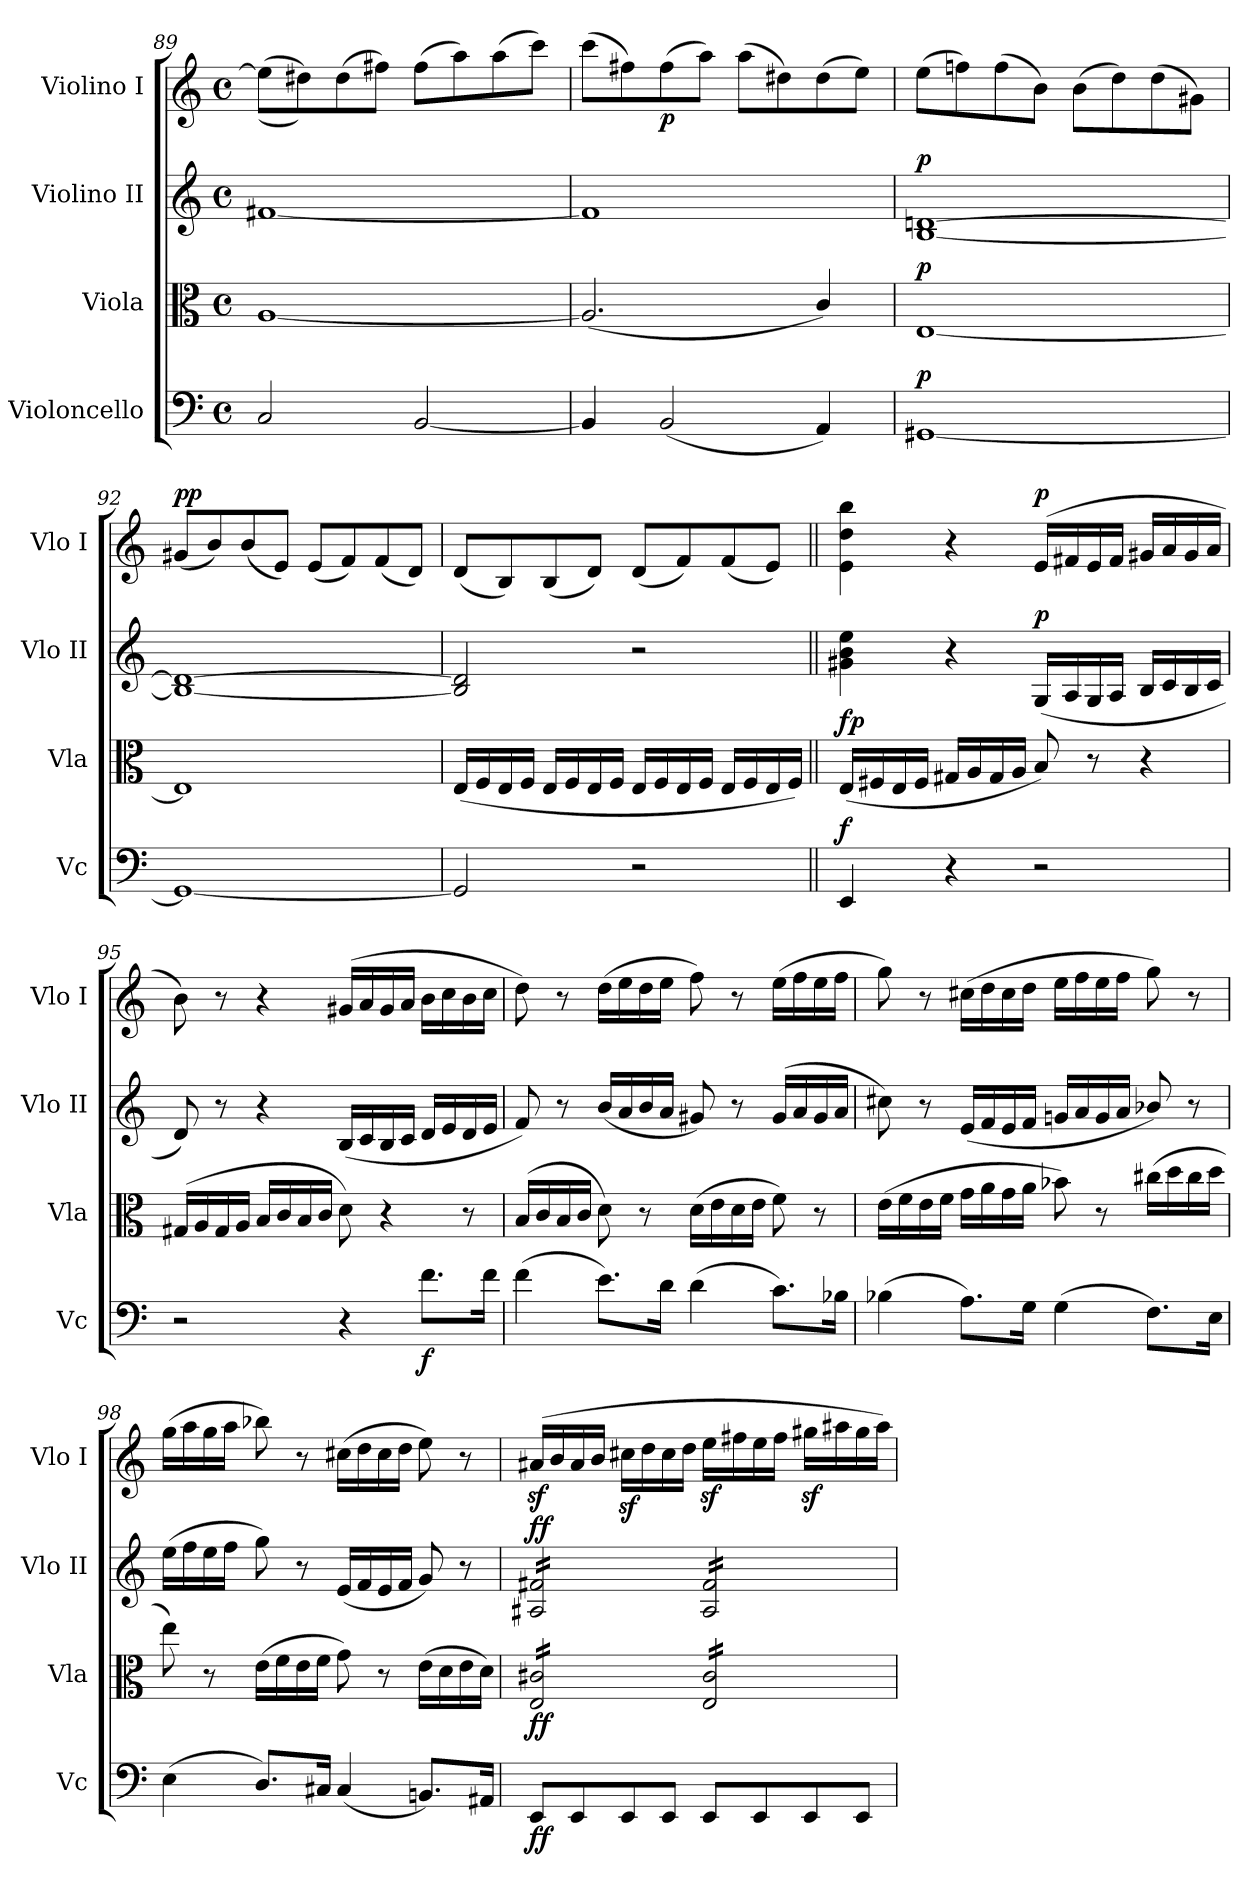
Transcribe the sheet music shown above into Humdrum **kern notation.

**kern	**dynam	**kern	**dynam	**kern	**dynam	**kern	**dynam
*part4	*part4	*part3	*part3	*part2	*part2	*part1	*part1
*staff4	*staff4	*staff3	*staff3	*staff2	*staff2	*staff1	*staff1
*I"Violoncello	*	*I"Viola	*	*I"Violino II	*	*I"Violino I	*
*I'Vc	*	*I'Vla	*	*I'Vlo II	*	*I'Vlo I	*
*clefF4	*	*clefC3	*	*clefG2	*	*clefG2	*
*k[]	*	*k[]	*	*k[]	*	*k[]	*
*M4/4	*	*M4/4	*	*M4/4	*	*M4/4	*
*met(c)	*	*met(c)	*	*met(c)	*	*met(c)	*
=89	=89	=89	=89	=89	=89	=89	=89
2C/	.	[1A	.	[1f#X	.	((8ee\L]	.
.	.	.	.	.	.	8dd#X\))	.
.	.	.	.	.	.	(8dd#\	.
.	.	.	.	.	.	8ff#X\J)	.
[2BB/	.	.	.	.	.	(8ff#\L	.
.	.	.	.	.	.	8aa\)	.
.	.	.	.	.	.	(8aa\	.
.	.	.	.	.	.	8ccc\J)	.
=90	=90	=90	=90	=90	=90	=90	=90
4BB/]	.	(2.A/]	.	1f#]	.	(8ccc\L	.
.	.	.	.	.	.	8ff#X\)	.
!	!	!	!	!	!	!	!LO:DY:b
(2BB/	.	.	.	.	.	(8ff#\	p
.	.	.	.	.	.	8aa\J)	.
.	.	.	.	.	.	(8aa\L	.
.	.	.	.	.	.	8dd#X\)	.
4AA/)	.	4c/)	.	.	.	(8dd#\	.
.	.	.	.	.	.	8ee\J)	.
=91	=91	=91	=91	=91	=91	=91	=91
!	!LO:DY:a	!	!LO:DY:a	!	!LO:DY:a	!	!
[1GG#X	p	[1E	p	[1B [1dn	p	(8ee\L	.
.	.	.	.	.	.	8ffn\)	.
.	.	.	.	.	.	(8ff\	.
.	.	.	.	.	.	8b\J)	.
.	.	.	.	.	.	(8b\L	.
.	.	.	.	.	.	8dd\)	.
.	.	.	.	.	.	(8dd\	.
.	.	.	.	.	.	8g#X\J)	.
=92	=92	=92	=92	=92	=92	=92	=92
!	!	!	!	!	!	!	!LO:DY:a
1GG#_	.	1E]	.	1B_ 1d_	.	(8g#X/L	pp
.	.	.	.	.	.	8b/)	.
.	.	.	.	.	.	(8b/	.
.	.	.	.	.	.	8e/J)	.
.	.	.	.	.	.	(8e/L	.
.	.	.	.	.	.	8f/)	.
.	.	.	.	.	.	(8f/	.
.	.	.	.	.	.	8d/J)	.
=93	=93	=93	=93	=93	=93	=93	=93
2GG#/]	.	(16E/LL	.	2B/] 2d/]	.	(8d/L	.
.	.	16F/	.	.	.	.	.
.	.	16E/	.	.	.	8B/)	.
.	.	16F/JJ	.	.	.	.	.
.	.	16E/LL	.	.	.	(8B/	.
.	.	16F/	.	.	.	.	.
.	.	16E/	.	.	.	8d/J)	.
.	.	16F/JJ	.	.	.	.	.
2r	.	16E/LL	.	2r	.	(8d/L	.
.	.	16F/	.	.	.	.	.
.	.	16E/	.	.	.	8f/)	.
.	.	16F/JJ	.	.	.	.	.
.	.	16E/LL	.	.	.	(8f/	.
.	.	16F/	.	.	.	.	.
.	.	16E/	.	.	.	8e/J)	.
.	.	16F/JJ)	.	.	.	.	.
!!LO:LB:g=z
=94||	=94||	=94||	=94||	=94||	=94||	=94||	=94||
!	!LO:DY:a	!	!LO:DY:a	!	!	!	!
4EE/	f	(16E/LL	fp	4g#X\ 4b\ 4ee\	.	4e\ 4dd\ 4bb\	.
.	.	16F#X/	.	.	.	.	.
.	.	16E/	.	.	.	.	.
.	.	16F#/JJ	.	.	.	.	.
4r	.	16G#X/LL	.	4r	.	4r	.
.	.	16A/	.	.	.	.	.
.	.	16G#/	.	.	.	.	.
.	.	16A/JJ	.	.	.	.	.
!	!	!	!	!	!LO:DY:a	!	!LO:DY:a
2r	.	8B/)	.	(16G/LL	p	(16e/LL	p
.	.	.	.	16A/	.	16f#X/	.
.	.	8r	.	16G/	.	16e/	.
.	.	.	.	16A/JJ	.	16f#/JJ	.
.	.	4r	.	16B/LL	.	16g#X/LL	.
.	.	.	.	16c/	.	16a/	.
.	.	.	.	16B/	.	16g#/	.
.	.	.	.	16c/JJ	.	16a/JJ	.
=95	=95	=95	=95	=95	=95	=95	=95
2r	.	(16G#X/LL	.	8d/)	.	8b\)	.
.	.	16A/	.	.	.	.	.
.	.	16G#/	.	8r	.	8r	.
.	.	16A/JJ	.	.	.	.	.
.	.	16B/LL	.	4r	.	4r	.
.	.	16c/	.	.	.	.	.
.	.	16B/	.	.	.	.	.
.	.	16c/JJ	.	.	.	.	.
4r	.	8d\)	.	(16B/LL	.	(16g#X/LL	.
.	.	.	.	16c/	.	16a/	.
.	.	4r	.	16B/	.	16g#/	.
.	.	.	.	16c/JJ	.	16a/JJ	.
!	!LO:DY:b	!	!	!	!	!	!
8.f\L	f	.	.	16d/LL	.	16b\LL	.
.	.	.	.	16e/	.	16cc\	.
.	.	8r	.	16d/	.	16b\	.
16f\Jk	.	.	.	16e/JJ	.	16cc\JJ	.
=96	=96	=96	=96	=96	=96	=96	=96
(4f\	.	(16B/LL	.	8f/)	.	8dd\)	.
.	.	16c/	.	.	.	.	.
.	.	16B/	.	8r	.	8r	.
.	.	16c/JJ	.	.	.	.	.
8.e\L)	.	8d\)	.	(16b/LL	.	(16dd\LL	.
.	.	.	.	16a/	.	16ee\	.
.	.	8r	.	16b/	.	16dd\	.
16d\Jk	.	.	.	16a/JJ	.	16ee\JJ	.
(4d\	.	(16d\LL	.	8g#X/)	.	8ff\)	.
.	.	16e\	.	.	.	.	.
.	.	16d\	.	8r	.	8r	.
.	.	16e\JJ	.	.	.	.	.
8.c\L)	.	8f\)	.	(16g#/LL	.	(16ee\LL	.
.	.	.	.	16a/	.	16ff\	.
.	.	8r	.	16g#/	.	16ee\	.
16B-X\Jk	.	.	.	16a/JJ	.	16ff\JJ	.
=97	=97	=97	=97	=97	=97	=97	=97
(4B-X\	.	(16e\LL	.	8cc#X\)	.	8gg\)	.
.	.	16f\	.	.	.	.	.
.	.	16e\	.	8r	.	8r	.
.	.	16f\JJ	.	.	.	.	.
8.A\L)	.	16g\LL	.	(16e/LL	.	(16cc#X\LL	.
.	.	16a\	.	16f/	.	16dd\	.
.	.	16g\	.	16e/	.	16cc#\	.
16G\Jk	.	16a\JJ	.	16f/JJ	.	16dd\JJ	.
(4G\	.	8b-X\)	.	16gn/LL	.	16ee\LL	.
.	.	.	.	16a/	.	16ff\	.
.	.	8r	.	16g/	.	16ee\	.
.	.	.	.	16a/JJ	.	16ff\JJ	.
8.F\L)	.	(16cc#X\LL	.	8b-X/)	.	8gg\)	.
.	.	16dd\	.	.	.	.	.
.	.	16cc#\	.	8r	.	8r	.
16E\Jk	.	16dd\JJ	.	.	.	.	.
=98	=98	=98	=98	=98	=98	=98	=98
(4E\	.	8ee\)	.	(16ee\LL	.	(16gg\LL	.
.	.	.	.	16ff\	.	16aa\	.
.	.	8r	.	16ee\	.	16gg\	.
.	.	.	.	16ff\JJ	.	16aa\JJ	.
8.D/L)	.	(16e\LL	.	8gg\)	.	8bb-X\)	.
.	.	16f\	.	.	.	.	.
.	.	16e\	.	8r	.	8r	.
16C#X/Jk	.	16f\JJ	.	.	.	.	.
(4C#/	.	8g\)	.	(16e/LL	.	(16cc#X\LL	.
.	.	.	.	16f/	.	16dd\	.
.	.	8r	.	16e/	.	16cc#\	.
.	.	.	.	16f/JJ	.	16dd\JJ	.
8.BBn/L)	.	(16e\LL	.	8g/)	.	8ee\)	.
.	.	16d\	.	.	.	.	.
.	.	16e\	.	8r	.	8r	.
16AA#X/Jk	.	16d\JJ)	.	.	.	.	.
!!LO:LB:g=z
=99	=99	=99	=99	=99	=99	=99	=99
!	!LO:DY:b	!	!LO:DY:b	!	!LO:DY:a	!	!
*	*	*tremolo	*	*	*	*	*
*	*	*	*	*tremolo	*	*	*
8EE/L	ff	16E/ 16c#X/LL	ff	16A#X/ 16f#X/LL	ff	(16a#Xz>/LL	.
.	.	16E/ 16c#X/	.	16A#X/ 16f#X/	.	16b/	.
8EE/	.	16E/ 16c#X/	.	16A#X/ 16f#X/	.	16a#/	.
.	.	16E/ 16c#X/	.	16A#X/ 16f#X/	.	16b/JJ	.
8EE/	.	16E/ 16c#X/	.	16A#X/ 16f#X/	.	16cc#Xz>\LL	.
.	.	16E/ 16c#X/	.	16A#X/ 16f#X/	.	16dd\	.
8EE/J	.	16E/ 16c#X/	.	16A#X/ 16f#X/	.	16cc#\	.
.	.	16E/ 16c#X/JJ	.	16A#X/ 16f#X/JJ	.	16dd\JJ	.
8EE/L	.	16E/ 16c#/LL	.	16A#/ 16f#/LL	.	16eez>\LL	.
.	.	16E/ 16c#/	.	16A#/ 16f#/	.	16ff#X\	.
8EE/	.	16E/ 16c#/	.	16A#/ 16f#/	.	16ee\	.
.	.	16E/ 16c#/	.	16A#/ 16f#/	.	16ff#\JJ	.
8EE/	.	16E/ 16c#/	.	16A#/ 16f#/	.	16gg#Xz>\LL	.
.	.	16E/ 16c#/	.	16A#/ 16f#/	.	16aa#X\	.
8EE/J	.	16E/ 16c#/	.	16A#/ 16f#/	.	16gg#\	.
.	.	16E/ 16c#/JJ	.	16A#/ 16f#/JJ	.	16aa#\JJ)	.
*	*	*	*	*Xtremolo	*	*	*
*	*	*Xtremolo	*	*	*	*	*
=	=	=	=	=	=	=	=
*-	*-	*-	*-	*-	*-	*-	*-
